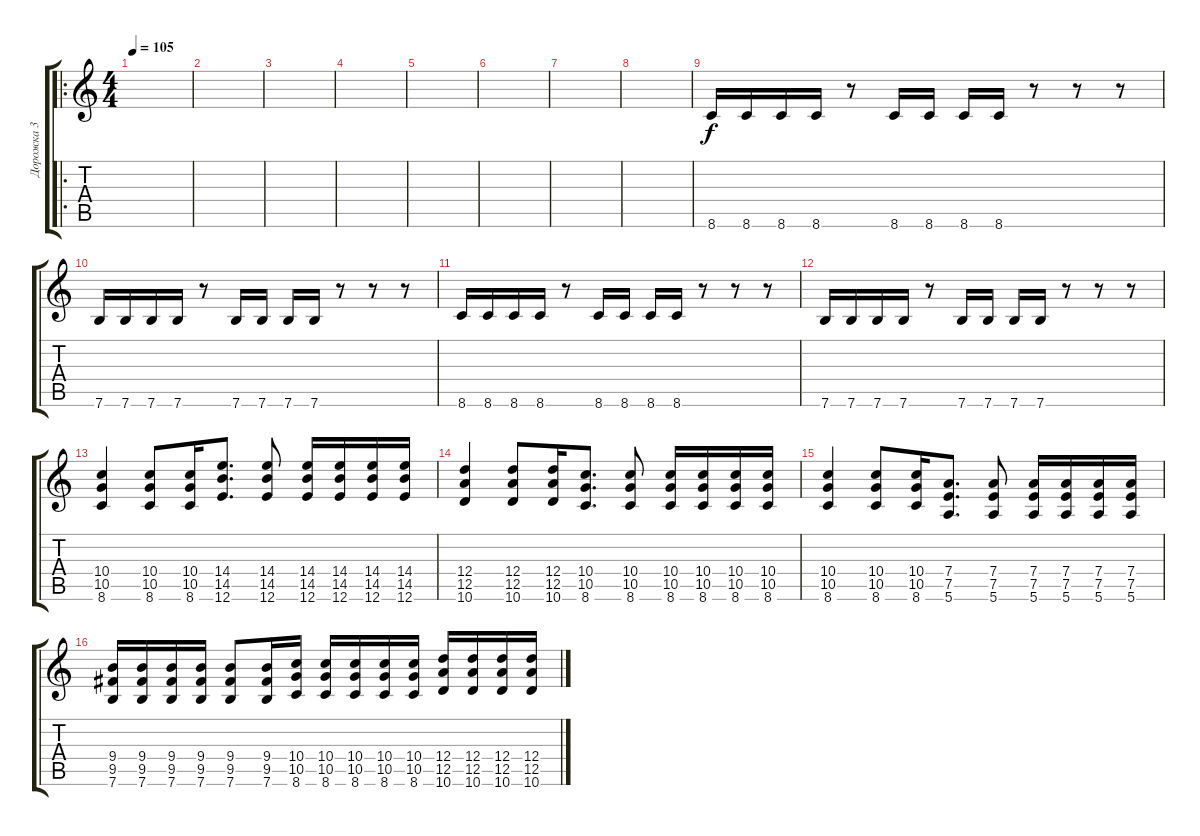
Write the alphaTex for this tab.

\track ("Дорожка 3" "Дорожка 3") {instrument distortionguitar}
\staff {score tabs}
\tuning (E4 B3 G3 D3 A2 E2) {hide}
\ro
\ts (4 4)
\tempo 105
\clef g2
\ks c
|
|
|
|
|
|
|
|
8.6.16 8.6.16 8.6.16 8.6.16 r.8 8.6.16 8.6.16 8.6.16 8.6.16 r.8 r.8 r.8 |
7.6.16 7.6.16 7.6.16 7.6.16 r.8 7.6.16 7.6.16 7.6.16 7.6.16 r.8 r.8 r.8 |
8.6.16 8.6.16 8.6.16 8.6.16 r.8 8.6.16 8.6.16 8.6.16 8.6.16 r.8 r.8 r.8 |
7.6.16 7.6.16 7.6.16 7.6.16 r.8 7.6.16 7.6.16 7.6.16 7.6.16 r.8 r.8 r.8 |
(10.4 10.5 8.6).4 (10.4 10.5 8.6).8 (10.4 10.5 8.6).16 (14.4 14.5 12.6).8{d} (14.4 14.5 12.6).8 (14.4 14.5 12.6).16 (14.4 14.5 12.6).16 (14.4 14.5 12.6).16 (14.4 14.5 12.6).16 |
(12.4 12.5 10.6).4 (12.4 12.5 10.6).8 (12.4 12.5 10.6).16 (10.4 10.5 8.6).8{d} (10.4 10.5 8.6).8 (10.4 10.5 8.6).16 (10.4 10.5 8.6).16 (10.4 10.5 8.6).16 (10.4 10.5 8.6).16 |
(10.4 10.5 8.6).4 (10.4 10.5 8.6).8 (10.4 10.5 8.6).16 (7.4 7.5 5.6).8{d} (7.4 7.5 5.6).8 (7.4 7.5 5.6).16 (7.4 7.5 5.6).16 (7.4 7.5 5.6).16 (7.4 7.5 5.6).16 |
(9.4 9.5 7.6).16 (9.4 9.5 7.6).16 (9.4 9.5 7.6).16 (9.4 9.5 7.6).16 (9.4 9.5 7.6).8 (9.4 9.5 7.6).16 (10.4 10.5 8.6).16 (10.4 10.5 8.6).16 (10.4 10.5 8.6).16 (10.4 10.5 8.6).16 (10.4 10.5 8.6).16 (12.4 12.5 10.6).16 (12.4 12.5 10.6).16 (12.4 12.5 10.6).16 (12.4 12.5 10.6).16
